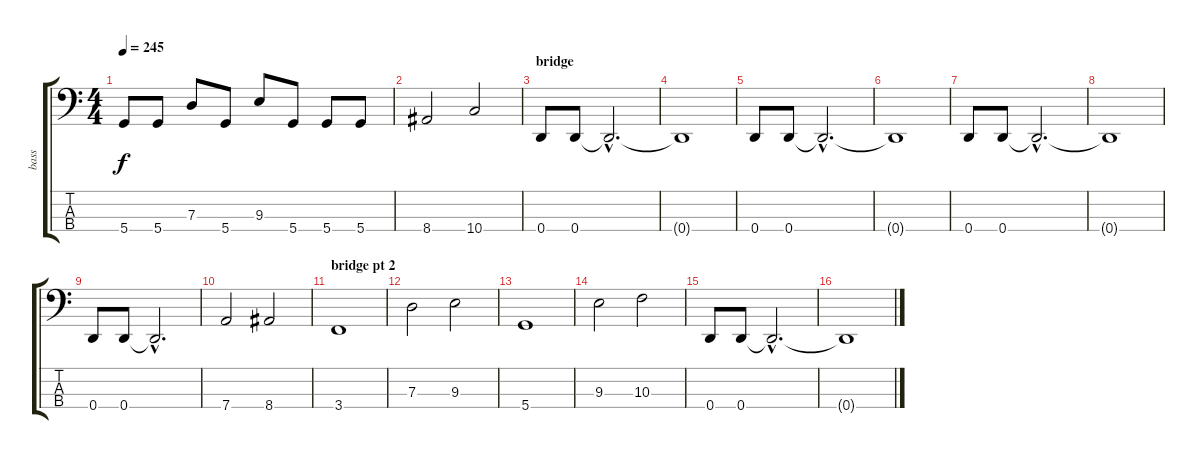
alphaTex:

\track ("bass" "bass") {instrument electricbassfinger}
\staff {score tabs}
\tuning (F2 C2 G1 D1) {hide}
\ts (4 4)
\tempo 245
\clef f4
\ks c
5.4.8{dy f} 5.4.8 7.3.8 5.4.8 9.3.8 5.4.8 5.4.8 5.4.8 |
8.4.2 10.4.2 |
\section ("" "bridge")
0.4.8 0.4.8 0.4{hac t}.2{d} |
0.4{t}.1 |
0.4.8 0.4.8 0.4{hac t}.2{d} |
0.4{t}.1 |
0.4.8 0.4.8 0.4{hac t}.2{d} |
0.4{t}.1 |
0.4.8 0.4.8 0.4{hac t}.2{d} |
7.4.2 8.4.2 |
\section ("" "bridge pt 2")
3.4.1 |
7.3.2 9.3.2 |
5.4.1 |
9.3.2 10.3.2 |
0.4.8 0.4.8 0.4{hac t}.2{d} |
0.4{t}.1
